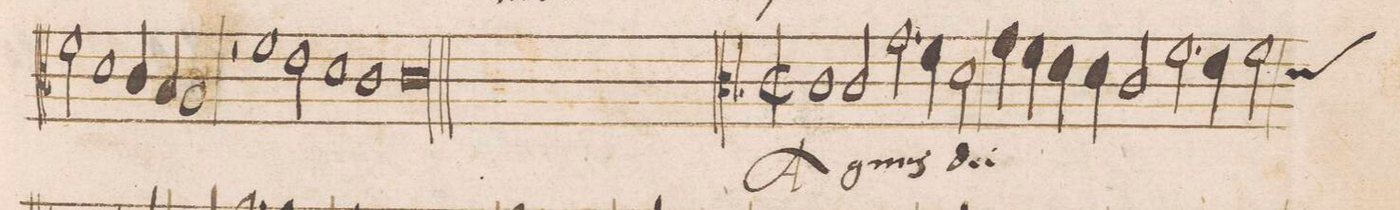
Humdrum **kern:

**kern	**text
*I"ALTVS	*
*clefC3	*
*k[b-]	*
*met(C|)	*
*M2/1	*
2f\	.
1d\	.
=39-	=39-
4c/	.
4B-/	.
1A	.
=40-	=40-
2r	.
1f	.
2e\	.
=41-	=41-
1d	.
1c	.
=42-	=42-
0c\	.
=43||-	=43||-
*met(C|)	*
1c	A-
2c/	.
2.g\	-gnus
=44-	=44-
4f\	.
2d\	de-
4g\	-i
4f\	.
4e\	.
4d\	.
=45-	=45-
2c/	.
2.f\	.
4e\	.
*custos:d	*
2f\	.
=46-	=46-
*-	*-
